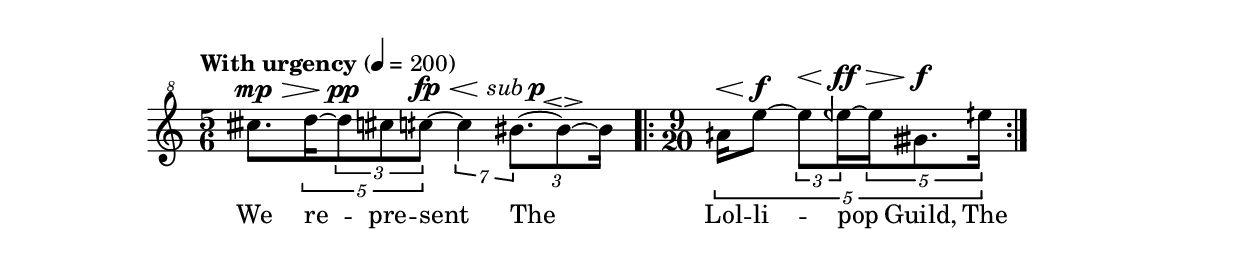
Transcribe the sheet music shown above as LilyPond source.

subP = \markup { \center-align
\normal-text { \italic { \italic sub } }
\dynamic p }

subPd = #(make-dynamic-script subP)
\relative c''' {
<< {  \time 5/6
  \tempo "With urgency" 4=200
  s2. s4*1/3 | % we represent the lollipop guild
  \time 9/20
  \bar ".|:" s4 s4*4/5 | \bar ":|."  % the lollipop guild
}
{
  \clef "treble^8"
  cisih8.^\mp^\> \times 4/5 { d16 ~ \times 2/3 { d8^\pp cis cih^\fp^\< ~ } } \times 4/7 { cih4 bis8.^\subPd ~ } \times 2/3 { bis8^\espressivo ~ } bis16 |
  \times 4/5 { aih16^\< e'8^\f ~ \times 2/3 { e8^\< eeh16^\ff^\> ~ } \times 4/5 { eeh gisih,8.^\f eih'16 } } |
}
>>
}

\addlyrics {
  We re -- pre -- sent
  The Lol -- li -- pop Guild,
  The
}